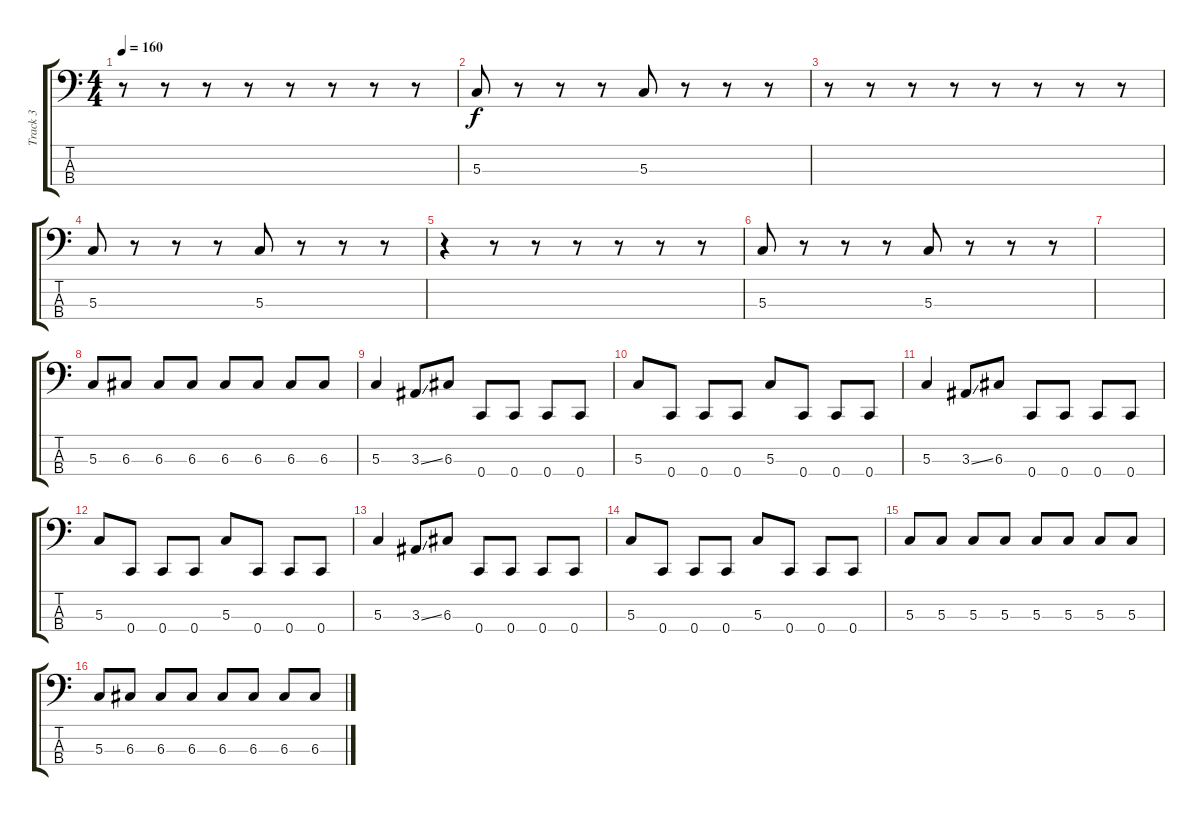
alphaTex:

\track ("Track 3" "Track 3") {instrument electricbasspick}
\staff {score tabs}
\tuning (F2 C2 G1 C1) {hide}
\ts (4 4)
\tempo 160
\clef f4
\ks c
r.8{dy f} r.8 r.8 r.8 r.8 r.8 r.8 r.8 |
5.3.8 r.8 r.8 r.8 5.3.8 r.8 r.8 r.8 |
r.8 r.8 r.8 r.8 r.8 r.8 r.8 r.8 |
5.3.8 r.8 r.8 r.8 5.3.8 r.8 r.8 r.8 |
r.4 r.8 r.8 r.8 r.8 r.8 r.8 |
5.3.8 r.8 r.8 r.8 5.3.8 r.8 r.8 r.8 |
|
5.3.8 6.3.8 6.3.8 6.3.8 6.3.8 6.3.8 6.3.8 6.3.8 |
5.3.4 3.3{ss}.8 6.3.8 0.4.8 0.4.8 0.4.8 0.4.8 |
5.3.8 0.4.8 0.4.8 0.4.8 5.3.8 0.4.8 0.4.8 0.4.8 |
5.3.4 3.3{ss}.8 6.3.8 0.4.8 0.4.8 0.4.8 0.4.8 |
5.3.8 0.4.8 0.4.8 0.4.8 5.3.8 0.4.8 0.4.8 0.4.8 |
5.3.4 3.3{ss}.8 6.3.8 0.4.8 0.4.8 0.4.8 0.4.8 |
5.3.8 0.4.8 0.4.8 0.4.8 5.3.8 0.4.8 0.4.8 0.4.8 |
5.3.8 5.3.8 5.3.8 5.3.8 5.3.8 5.3.8 5.3.8 5.3.8 |
5.3.8 6.3.8 6.3.8 6.3.8 6.3.8 6.3.8 6.3.8 6.3.8
